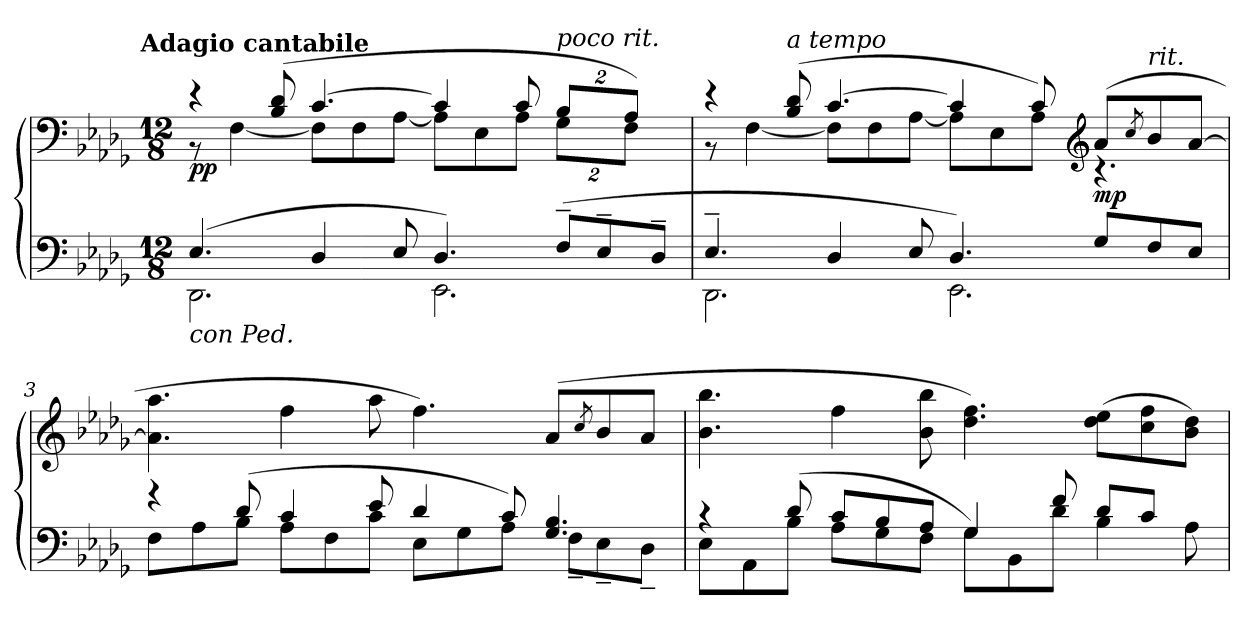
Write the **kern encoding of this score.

**kern	**kern	**dynam
*part1	*part1	*part1
*staff2	*staff1	*staff1/2
*clefF4	*clefF4	*
*k[b-e-a-d-g-]	*k[b-e-a-d-g-]	*
!!LO:TX:omd:t=Adagio cantabile
*M12/8	*M12/8	*
*MM120	*MM120	*
=1	=1	=1
*^	*^	*
!LO:TX:b:i:t=con Ped.	!	!	!	!
!	!	!	!	!LO:DY:b
(>4.E-:/	2.DD-\	4r	8r	pp
.	.	.	[4F\	.
.	.	(>8B-/ 8d-/	.	.
4D-/	.	[4.c/	8F\L]	.
.	.	.	8F\	.
8E-/	.	.	[8A-\J	.
4.D-/)	2.EE-\	4c/]	8A-\L]	.
.	.	.	8E-\	.
.	.	8c/	8A-\J	.
*	*	*Xbrackettup	*	*
!	!	!LO:TX:a:i:t=poco rit.	!	!
(>8F~/L	.	16%3B-/L	16%3G-\L	.
8E-~/	.	.	.	.
.	.	16%3A-/J)	16%3F\J	.
8D-~/J	.	.	.	.
=2	=2	=2	=2	=2
4.E-:~/	2.DD-\	4r	8r	.
.	.	.	[4F\	.
!	!	!LO:TX:a:i:t=a tempo	!	!
.	.	(>8B-/ 8d-/	.	.
4D-/	.	[4.c/	8F\L]	.
.	.	.	8F\	.
8E-/	.	.	[8A-\J	.
4.D-/)	2.EE-\	4c/]	8A-\L]	.
.	.	.	8E-\	.
.	.	8c/)	8A-\J	.
*	*	*clefG2	*	*
!	!	!	!	!LO:DY:b
8G-/L	.	(>8a-/L	4.r	mp
.	.	8qcc/	.	.
!	!	!LO:TX:a:i:t=rit.	!	!
8F/	.	8b-/	.	.
8E-/J	.	[8a-/J	.	.
*	*	*v	*v	*
!!LO:LB:g=z
=3	=3	=3	=3
4r	8F\L	4.a-]\ 4.aa-\	.
.	8A-\	.	.
(>8d-/	8B-\J	.	.
4c/	8A-\L	4ff\	.
.	8F\	.	.
8e-/	8c\J	8aa-\	.
4d-/	8E-\L	4.ff\)	.
.	8G-\	.	.
8c/)	8A-\J	.	.
4.G-/ 4.B-/	8F~\L	(>8a-/L	.
.	.	8qcc/	.
.	8E-~\	8b-/	.
.	8D-~\J	8a-/J	.
=4	=4	=4	=4
4r	8E-\L	4.b-\ 4.bb-\	.
.	8AA-\	.	.
(>8d-/	8B-\J	.	.
8c/L	8A-\L	4ff\	.
8B-/	8G-\	.	.
8A-/J	8F\J	8b-\ 8bb-\	.
4G-/	8G-\L)	4.dd-\ 4.ff\)	.
.	8BB-\	.	.
8f/	8d-\J	.	.
8d-/L	4B-\	(>8dd-\ 8ee-\L	.
8c/J	.	8cc\ 8ff\	.
8ryy	8A-\	8b-\ 8dd-\J)	.
*v	*v	*	*
=	=	=
*-	*-	*-
